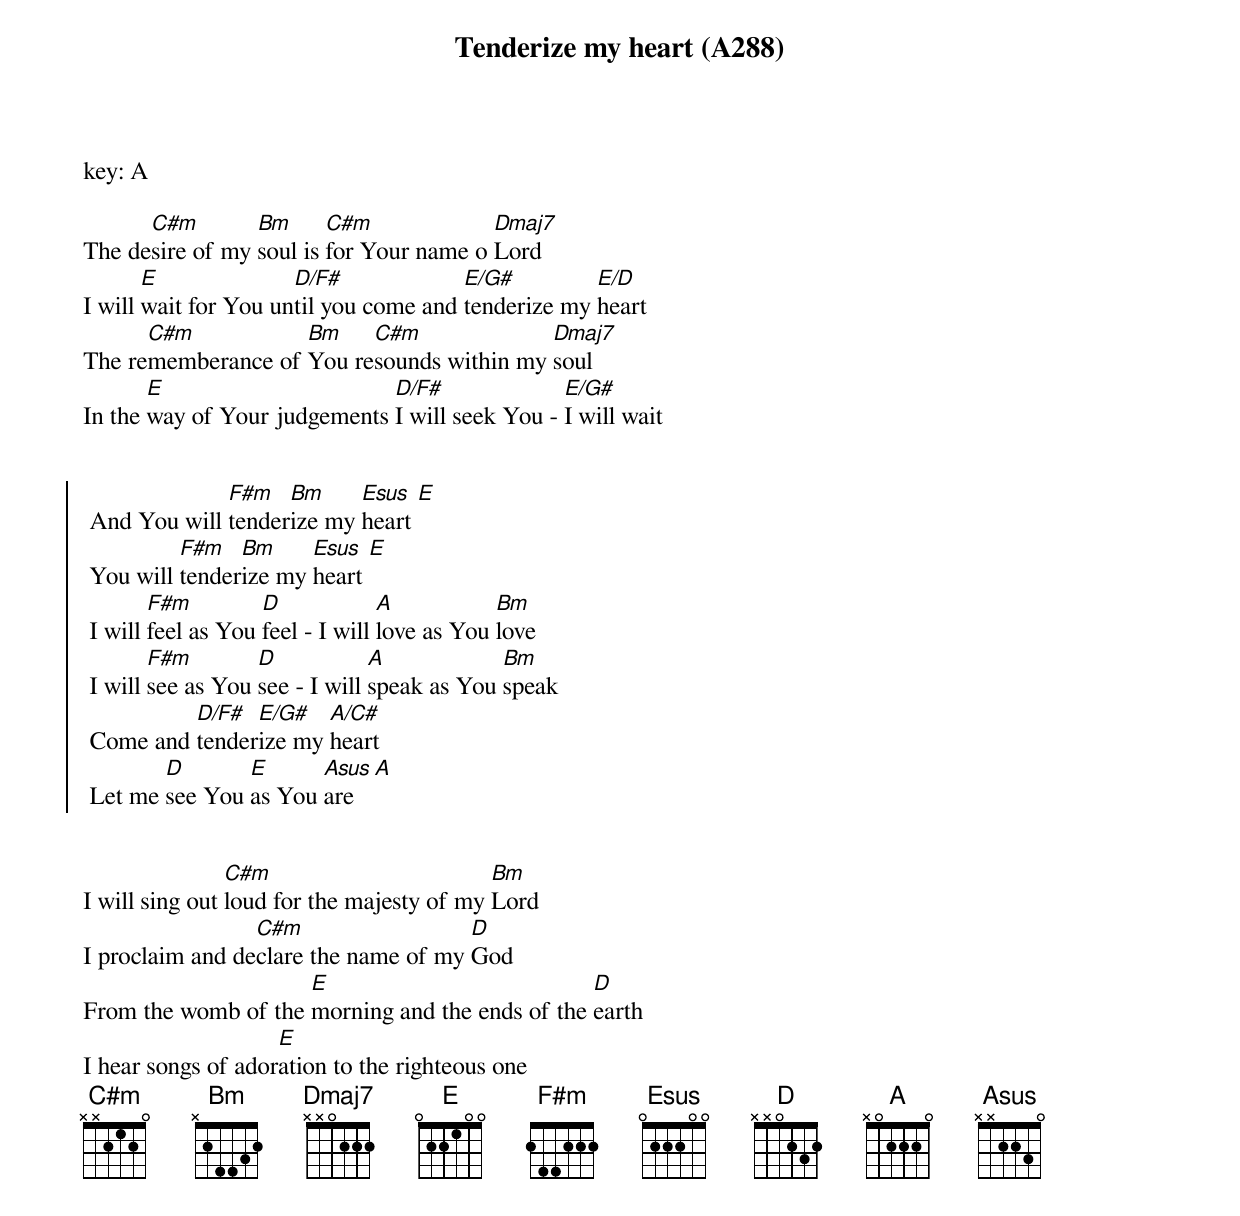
{title: Tenderize my heart (A288)}
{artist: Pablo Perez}
key: A

The de[C#m]sire of my [Bm]soul is [C#m]for Your name o [Dmaj7]Lord
I will [E]wait for You un[D/F#]til you come and [E/G#]tenderize my [E/D]heart
The re[C#m]memberance of [Bm]You re[C#m]sounds within my [Dmaj7]soul
In the [E]way of Your judgements [D/F#]I will seek You - [E/G#]I will wait


{soc}
 And You will [F#m]tender[Bm]ize my [Esus]heart [E]
 You will [F#m]tender[Bm]ize my [Esus]heart [E]
 I will [F#m]feel as You [D]feel - I will [A]love as You [Bm]love
 I will [F#m]see as You [D]see - I will [A]speak as You [Bm]speak
 Come and [D/F#]tender[E/G#]ize my [A/C#]heart
 Let me [D]see You [E]as You [Asus]are [A]
 {eoc}


I will sing out [C#m]loud for the majesty of my [Bm]Lord
I proclaim and de[C#m]clare the name of my [D]God
From the womb of the [E]morning and the ends of the [D]earth
I hear songs of ador[E]ation to the righteous one
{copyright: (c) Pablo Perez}
